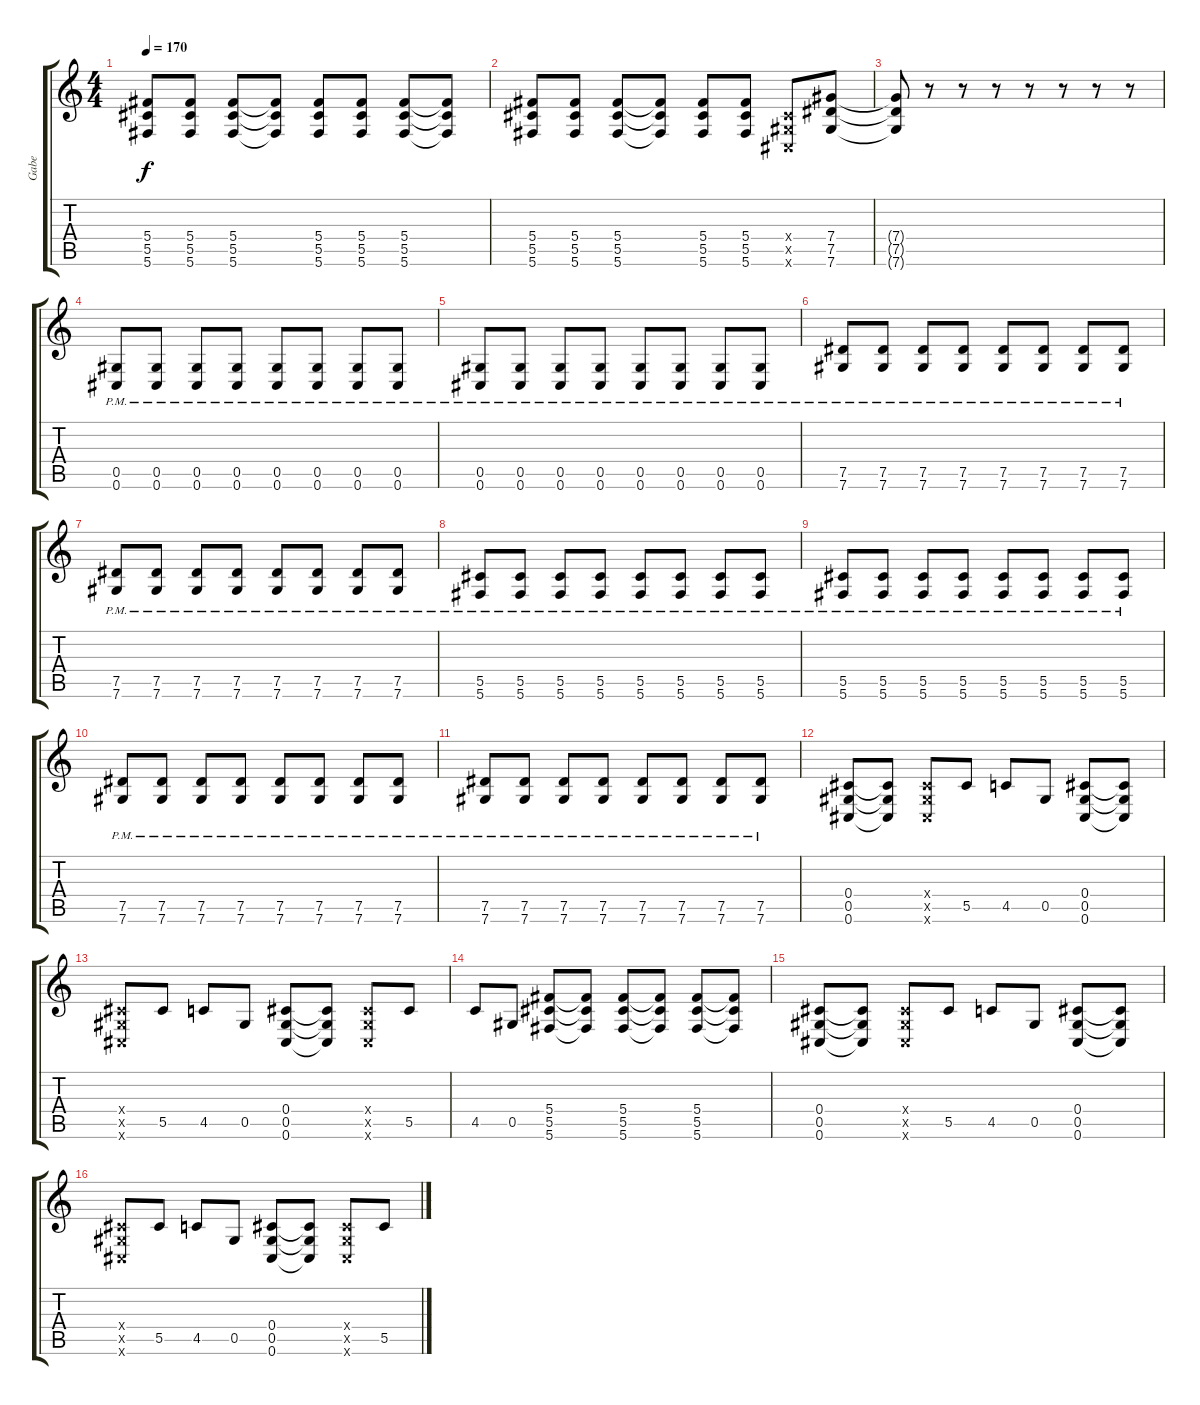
\track ("Gabe" "Gabe") {instrument distortionguitar}
\staff {score tabs}
\tuning (Eb4 Bb3 Gb3 Db3 Ab2 Db2) {hide}
\ts (4 4)
\tempo 170
\clef g2
\ks c
(5.4{t} 5.5{t} 5.6{t}).8{dy f} (5.4 5.5 5.6).8 (5.4 5.5 5.6).8 (5.4{t} 5.5{t} 5.6{t}).8 (5.4 5.5 5.6).8 (5.4 5.5 5.6).8 (5.4 5.5 5.6).8 (5.4{t} 5.5{t} 5.6{t}).8 |
(5.4 5.5 5.6).8 (5.4 5.5 5.6).8 (5.4 5.5 5.6).8 (5.4{t} 5.5{t} 5.6{t}).8 (5.4 5.5 5.6).8 (5.4 5.5 5.6).8 (0.4{x} 0.5{x} 0.6{x}).8 (7.4 7.5 7.6).8 |
(7.4{t} 7.5{t} 7.6{t}).8 r.8 r.8 r.8 r.8 r.8 r.8 r.8 |
(0.5{pm} 0.6{pm}).8 (0.5{pm} 0.6{pm}).8 (0.5{pm} 0.6{pm}).8 (0.5{pm} 0.6{pm}).8 (0.5{pm} 0.6{pm}).8 (0.5{pm} 0.6{pm}).8 (0.5{pm} 0.6{pm}).8 (0.5{pm} 0.6{pm}).8 |
(0.5{pm} 0.6{pm}).8 (0.5{pm} 0.6{pm}).8 (0.5{pm} 0.6{pm}).8 (0.5{pm} 0.6{pm}).8 (0.5{pm} 0.6{pm}).8 (0.5{pm} 0.6{pm}).8 (0.5{pm} 0.6{pm}).8 (0.5{pm} 0.6{pm}).8 |
(7.5{pm} 7.6{pm}).8 (7.5{pm} 7.6{pm}).8 (7.5{pm} 7.6{pm}).8 (7.5{pm} 7.6{pm}).8 (7.5{pm} 7.6{pm}).8 (7.5{pm} 7.6{pm}).8 (7.5{pm} 7.6{pm}).8 (7.5{pm} 7.6{pm}).8 |
(7.5{pm} 7.6{pm}).8 (7.5{pm} 7.6{pm}).8 (7.5{pm} 7.6{pm}).8 (7.5{pm} 7.6{pm}).8 (7.5{pm} 7.6{pm}).8 (7.5{pm} 7.6{pm}).8 (7.5{pm} 7.6{pm}).8 (7.5{pm} 7.6{pm}).8 |
(5.5{pm} 5.6{pm}).8 (5.5{pm} 5.6{pm}).8 (5.5{pm} 5.6{pm}).8 (5.5{pm} 5.6{pm}).8 (5.5{pm} 5.6{pm}).8 (5.5{pm} 5.6{pm}).8 (5.5{pm} 5.6{pm}).8 (5.5{pm} 5.6{pm}).8 |
(5.5{pm} 5.6{pm}).8 (5.5{pm} 5.6{pm}).8 (5.5{pm} 5.6{pm}).8 (5.5{pm} 5.6{pm}).8 (5.5{pm} 5.6{pm}).8 (5.5{pm} 5.6{pm}).8 (5.5{pm} 5.6{pm}).8 (5.5{pm} 5.6{pm}).8 |
(7.5{pm} 7.6{pm}).8 (7.5{pm} 7.6{pm}).8 (7.5{pm} 7.6{pm}).8 (7.5{pm} 7.6{pm}).8 (7.5{pm} 7.6{pm}).8 (7.5{pm} 7.6{pm}).8 (7.5{pm} 7.6{pm}).8 (7.5{pm} 7.6{pm}).8 |
(7.5{pm} 7.6{pm}).8 (7.5{pm} 7.6{pm}).8 (7.5{pm} 7.6{pm}).8 (7.5{pm} 7.6{pm}).8 (7.5{pm} 7.6{pm}).8 (7.5{pm} 7.6{pm}).8 (7.5{pm} 7.6{pm}).8 (7.5{pm} 7.6{pm}).8 |
(0.4 0.5 0.6).8 (0.4{t} 0.5{t} 0.6{t}).8 (0.4{x} 0.5{x} 0.6{x}).8 5.5.8 4.5.8 0.5.8 (0.4 0.5 0.6).8 (0.4{t} 0.5{t} 0.6{t}).8 |
(0.4{x} 0.5{x} 0.6{x}).8 5.5.8 4.5.8 0.5.8 (0.4 0.5 0.6).8 (0.4{t} 0.5{t} 0.6{t}).8 (0.4{x} 0.5{x} 0.6{x}).8 5.5.8 |
4.5.8 0.5.8 (5.4 5.5 5.6).8 (5.4{t} 5.5{t} 5.6{t}).8 (5.4 5.5 5.6).8 (5.4{t} 5.5{t} 5.6{t}).8 (5.4 5.5 5.6).8 (5.4{t} 5.5{t} 5.6{t}).8 |
(0.4 0.5 0.6).8 (0.4{t} 0.5{t} 0.6{t}).8 (0.4{x} 0.5{x} 0.6{x}).8 5.5.8 4.5.8 0.5.8 (0.4 0.5 0.6).8 (0.4{t} 0.5{t} 0.6{t}).8 |
(0.4{x} 0.5{x} 0.6{x}).8 5.5.8 4.5.8 0.5.8 (0.4 0.5 0.6).8 (0.4{t} 0.5{t} 0.6{t}).8 (0.4{x} 0.5{x} 0.6{x}).8 5.5.8
